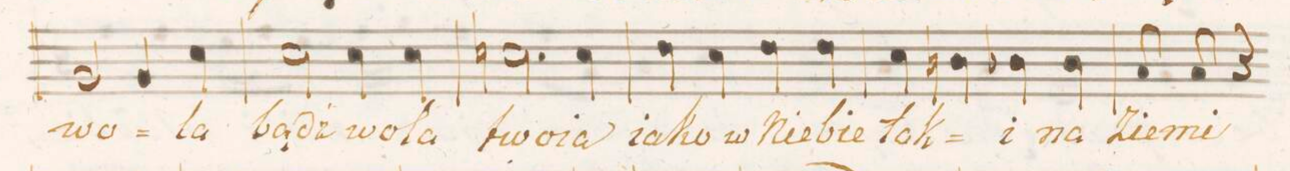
**kern	**text
*I"Tenore	*
*clefC4	*
*k[b-e-a-d-]	*
*met(C.)	*
*M4/4	*
2F/	wo-
4F/	.
4B-\	-la
=19	=19
2B-\	bądź
4B-\	wo-
4B-\	-la
=20	=20
2.Bn\	two-
4B\	-ia
=21	=21
4c\	ia-
4B-\	-ko
4c\	w Nie-
4c\	-bie
=22	=22
4B-\	tak
4An\	.
4A-X\	i
4A-\	na
=23	=23
8G/	Zie-
8G/	-mi
4r	.
*-	*-
